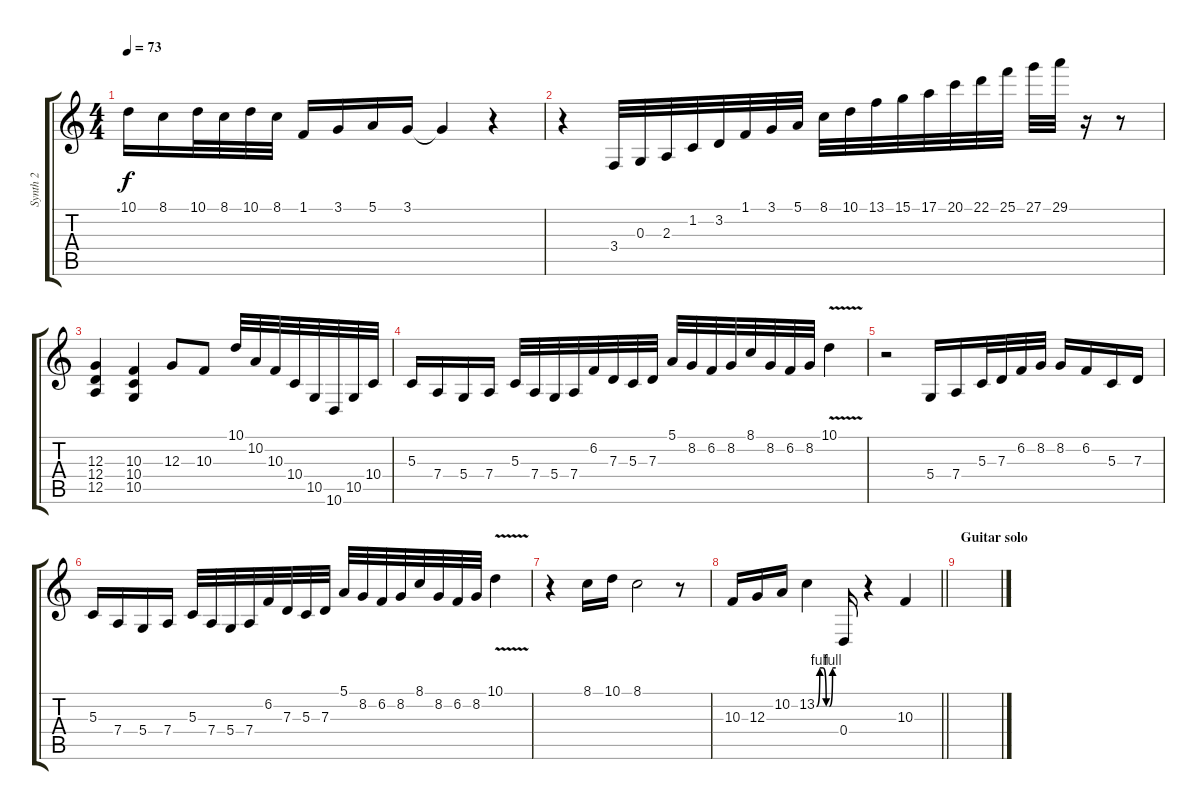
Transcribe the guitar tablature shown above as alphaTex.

\track ("Synth 2" "Synth 2") {instrument lead1square}
\staff {score tabs}
\tuning (E4 B3 G3 D3 A2 E2) {hide}
\ts (4 4)
\tempo 73
\clef g2
\ks c
10.1.16{dy f} 8.1.16 10.1.32 8.1.32 10.1.32 8.1.32 1.1.16 3.1.16 5.1.16 3.1.16 3.1{t}.4 r.4 |
r.4 3.4.32 0.3.32 2.3.32 1.2.32 3.2.32 1.1.32 3.1.32 5.1.32 8.1.32 10.1.32 13.1.32 15.1.32 17.1.32 20.1.32 22.1.32 25.1.32 27.1.32 29.1.32 r.16 r.8 |
(12.3 12.4 12.5).4 (10.3 10.4 10.5).4 12.3.8 10.3.8 10.1.32 10.2.32 10.3.32 10.4.32 10.5.32 10.6.32 10.5.32 10.4.32 |
5.3.16 7.4.16 5.4.16 7.4.16 5.3.32 7.4.32 5.4.32 7.4.32 6.2.32 7.3.32 5.3.32 7.3.32 5.1.32 8.2.32 6.2.32 8.2.32 8.1.32 8.2.32 6.2.32 8.2.32 10.1{v}.4 |
r.2 5.4.16 7.4.16 5.3.32 7.3.32 6.2.32 8.2.32 8.2.16 6.2.16 5.3.16 7.3.16 |
5.3.16 7.4.16 5.4.16 7.4.16 5.3.32 7.4.32 5.4.32 7.4.32 6.2.32 7.3.32 5.3.32 7.3.32 5.1.32 8.2.32 6.2.32 8.2.32 8.1.32 8.2.32 6.2.32 8.2.32 10.1{v}.4 |
r.4 8.1.16 10.1.16 8.1.2 r.8 |
\barLineRight lightlight
10.3.16 12.3.16 10.2.16 13.2{be (custom 0 0 10 4 20 4 30 0 40 0 50 4 60 4)}.4 0.4.16 r.4 10.3.4 |
\section ("" "Guitar solo")
